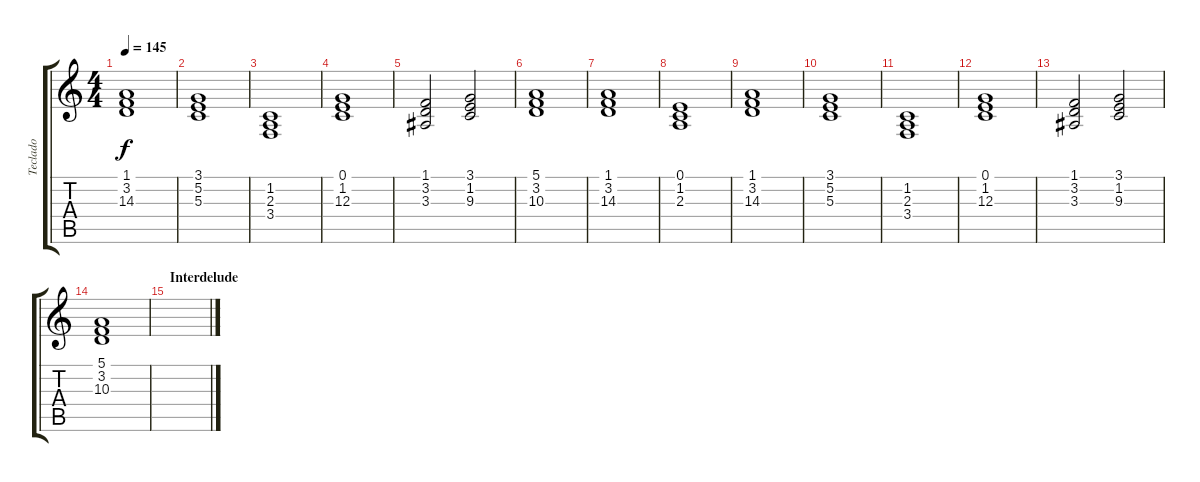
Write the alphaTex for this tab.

\track ("Teclado" "Teclado") {instrument tremolostrings}
\staff {score tabs}
\tuning (E4 B3 G3 D3 A2 E2) {hide}
\ts (4 4)
\tempo 145
\clef g2
\ks c
(1.1 3.2 14.3).1{dy f} |
(3.1 5.2 5.3).1 |
(1.2 2.3 3.4).1 |
(0.1 1.2 12.3).1 |
(1.1 3.2 3.3).2 (3.1 1.2 9.3).2 |
(5.1 3.2 10.3).1 |
(1.1 3.2 14.3).1 |
(0.1 1.2 2.3).1 |
(1.1 3.2 14.3).1 |
(3.1 5.2 5.3).1 |
(1.2 2.3 3.4).1 |
(0.1 1.2 12.3).1 |
(1.1 3.2 3.3).2 (3.1 1.2 9.3).2 |
(5.1 3.2 10.3).1 |
\section ("" "Interdelude")
